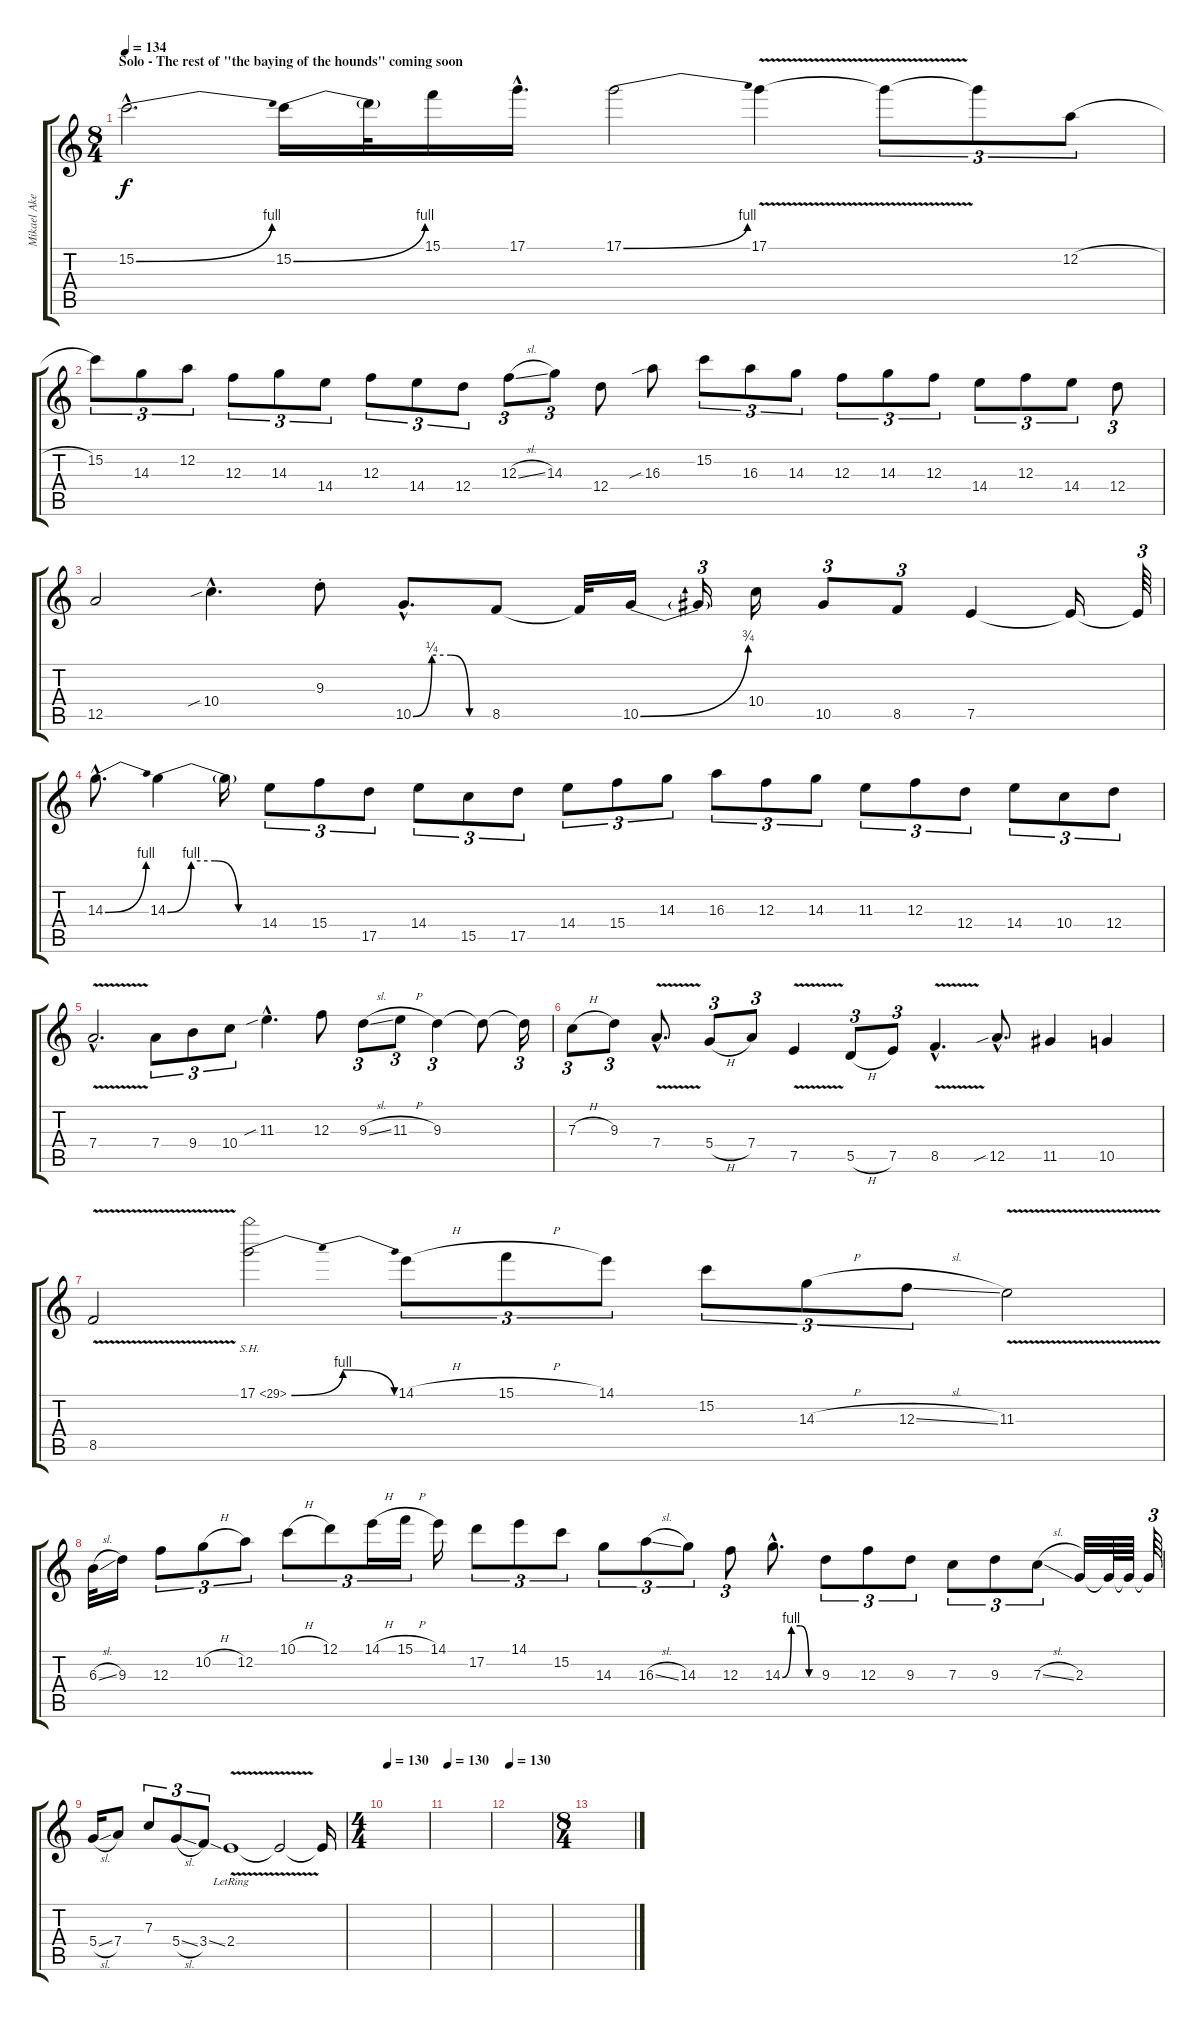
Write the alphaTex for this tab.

\track ("Mikael Akerfeldt" "Mikael Ake") {instrument overdrivenguitar}
\staff {score tabs}
\tuning (D4 A3 F3 D3 A2 D2) {hide}
\ts (8 4)
\section ("" "Solo - The rest of \"the baying of the hounds\" coming soon")
\tempo 134
\clef g2
\ks c
15.2{be (bend 0 0 60 4) hac}.2{d dy f instrument overdrivenguitar} 15.2{be (bend 0 0 60 4)}.16 15.2{t}.32 15.1.16 17.1{hac}.16{d} 17.1{be (bend 0 0 60 4)}.2 17.1{v}.4 17.1{t}.8{tu (3 2)} 17.1{t}.8{tu (3 2)} 12.2{h}.8{tu (3 2)} |
15.2.8{tu (3 2)} 14.3.8{tu (3 2)} 12.2.8{tu (3 2)} 12.3.8{tu (3 2)} 14.3.8{tu (3 2)} 14.4.8{tu (3 2)} 12.3.8{tu (3 2)} 14.4.8{tu (3 2)} 12.4.8{tu (3 2)} 12.3{sl}.8{tu (3 2)} 14.3.8{tu (3 2)} 12.4.8 16.3{sib}.8 15.2.8{tu (3 2)} 16.3.8{tu (3 2)} 14.3.8{tu (3 2)} 12.3.8{tu (3 2)} 14.3.8{tu (3 2)} 12.3.8{tu (3 2)} 14.4.8{tu (3 2)} 12.3.8{tu (3 2)} 14.4.8{tu (3 2)} 12.4.8{tu (3 2)} |
12.5.2 10.4{sib hac}.4{d} 9.3{st}.8 10.5{be (custom 0 0 15 1 30 1 45 0 60 0) hac}.8{d} 8.5.8 8.5{t}.32 10.5{be (bend 0 0 60 3)}.16 10.5{t}.16{tu (3 2)} 10.4.16 10.5.8{tu (3 2)} 8.5.8{tu (3 2)} 7.5.4 7.5{t}.16 7.5{t}.64{tu (3 2)} |
14.3{be (bend 0 0 60 4) hac}.8{d} 14.3{be (custom 0 0 15 4 30 4 45 0 60 0)}.4 14.3{t}.16 14.4.8{tu (3 2)} 15.4.8{tu (3 2)} 17.5.8{tu (3 2)} 14.4.8{tu (3 2)} 15.5.8{tu (3 2)} 17.5.8{tu (3 2)} 14.4.8{tu (3 2)} 15.4.8{tu (3 2)} 14.3.8{tu (3 2)} 16.3.8{tu (3 2)} 12.3.8{tu (3 2)} 14.3.8{tu (3 2)} 11.3.8{tu (3 2)} 12.3.8{tu (3 2)} 12.4.8{tu (3 2)} 14.4.8{tu (3 2)} 10.4.8{tu (3 2)} 12.4.8{tu (3 2)} |
7.4{v hac}.2{d} 7.4.8{tu (3 2)} 9.4.8{tu (3 2)} 10.4.8{tu (3 2)} 11.3{sib hac}.4{d} 12.3.8 9.3{sl}.8{tu (3 2)} 11.3{h}.8{tu (3 2)} 9.3.4{tu (3 2)} 9.3{t}.8 9.3{t}.16{tu (3 2)} |
7.3{h}.8{tu (3 2)} 9.3.8{tu (3 2)} 7.4{v hac}.8{d} 5.4{h}.8{tu (3 2)} 7.4.8{tu (3 2)} 7.5{v}.4 5.5{h}.8{tu (3 2)} 7.5.8{tu (3 2)} 8.5{v hac}.4{d} 12.5{sib hac}.8{d} 11.5.4 10.5.4 |
8.5{v}.2 17.1{be (bendrelease 0 0 15 4 45 4 60 0) sh 12}.2 14.1{h}.8{tu (3 2)} 15.1{h}.8{tu (3 2)} 14.1.8{tu (3 2)} 15.2.8{tu (3 2)} 14.3{h}.8{tu (3 2)} 12.3{sl}.8{tu (3 2)} 11.3{v}.2 |
6.3{sl}.32 9.3.16 12.3.8{tu (3 2)} 10.2{h}.8{tu (3 2)} 12.2.8{tu (3 2)} 10.1{h}.8{tu (3 2)} 12.1.8{tu (3 2)} 14.1{h}.16{tu (3 2)} 15.1{h}.16{tu (3 2)} 14.1.16 17.2.8{tu (3 2)} 14.1.8{tu (3 2)} 15.2.8{tu (3 2)} 14.3.8{tu (3 2)} 16.3{sl}.8{tu (3 2)} 14.3.8{tu (3 2)} 12.3.8{tu (3 2)} 14.3{be (custom 0 0 15 4 30 4 45 0 60 0) hac}.8{d} 9.3.8{tu (3 2)} 12.3.8{tu (3 2)} 9.3.8{tu (3 2)} 7.3.8{tu (3 2)} 9.3.8{tu (3 2)} 7.3{sl}.8{tu (3 2)} 2.3.32 2.3{t}.64 2.3{t}.64 2.3{t}.64{tu (3 2)} |
5.4{sl}.16 7.4.8 7.3.8{tu (3 2)} 5.4{sl}.8{tu (3 2)} 3.4{ss}.8{tu (3 2)} 2.4{v lr}.1 2.4{t}.2 2.4{t}.16 |
\ts (4 4)
\tempo 130
|
\tempo 130
|
\tempo 130
|
\ts (8 4)
